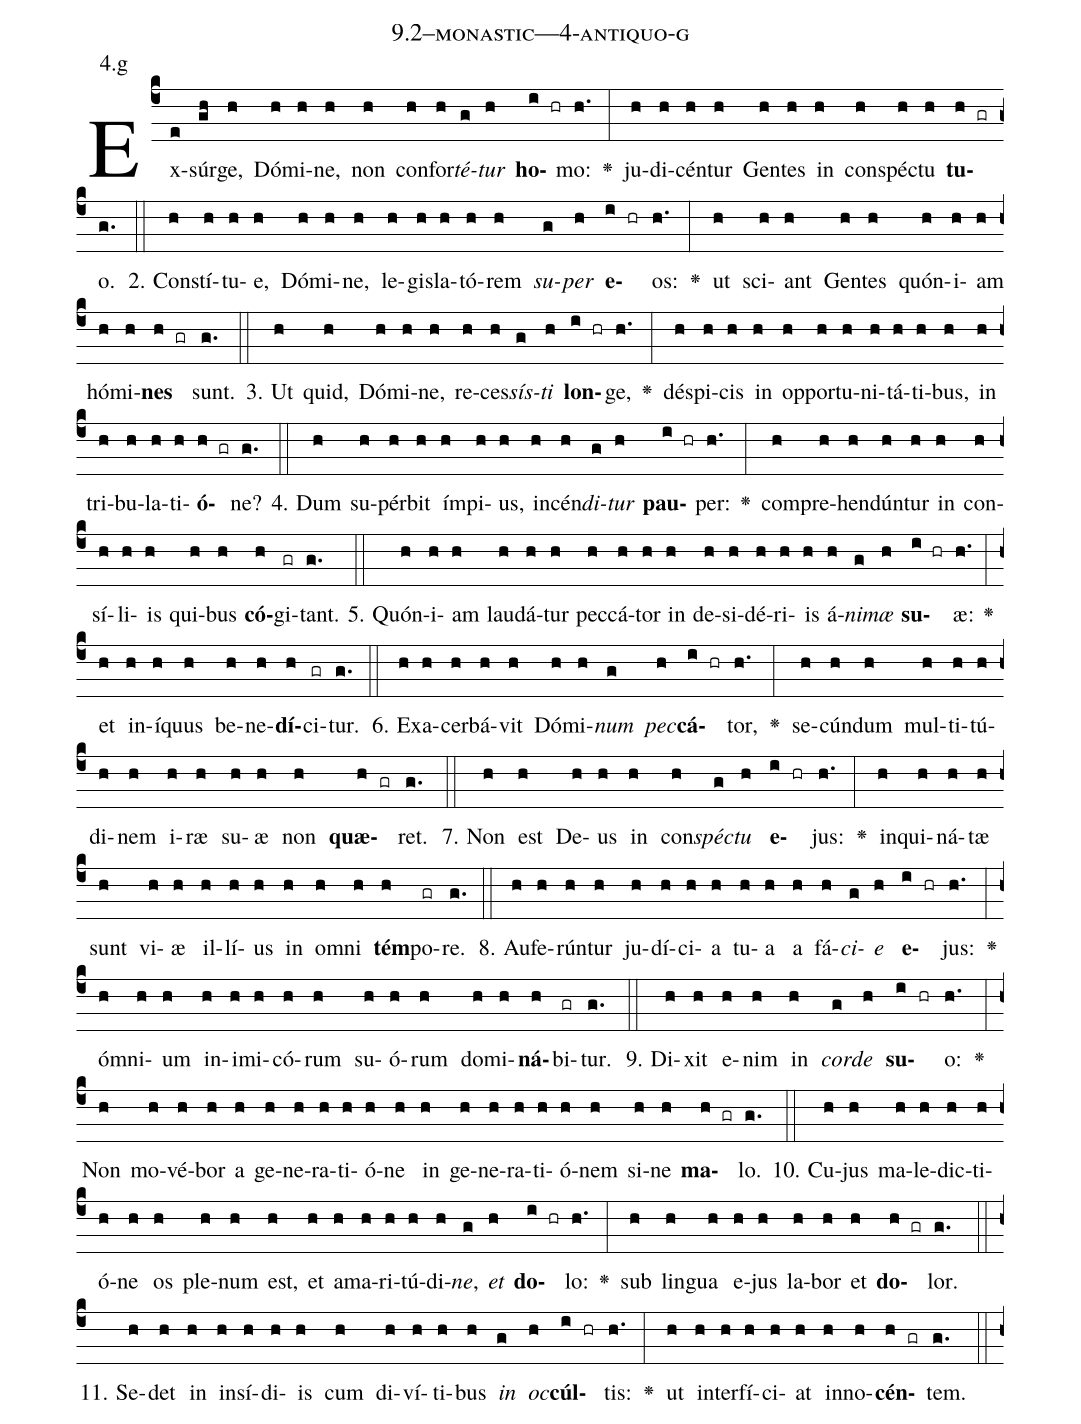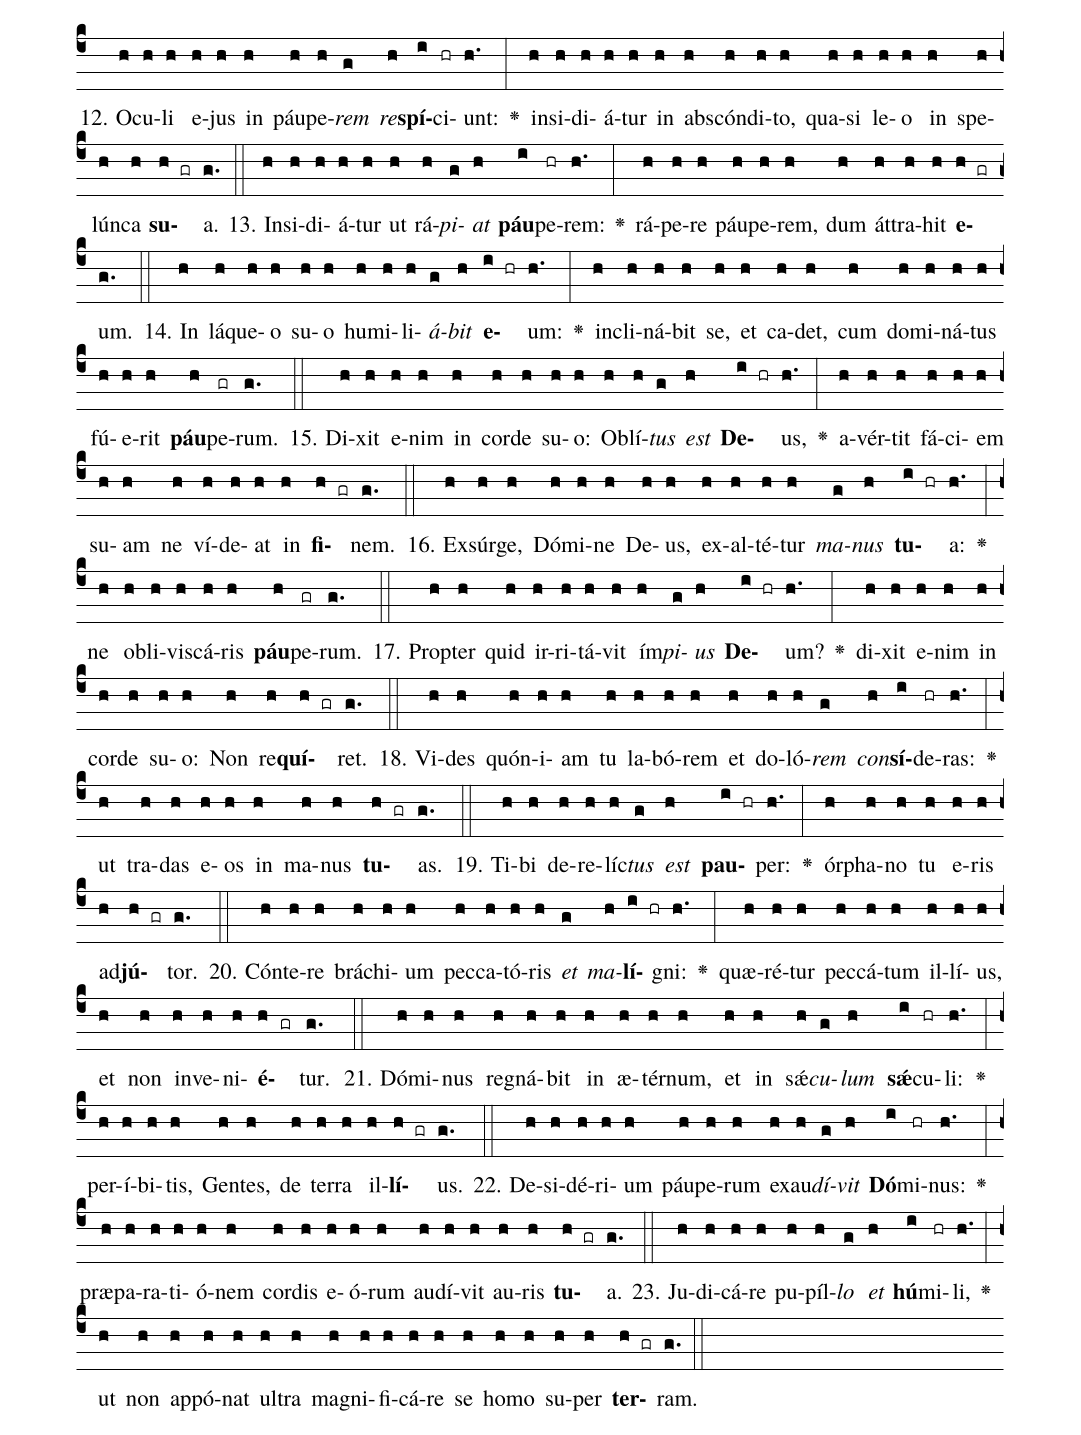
name: 9.2--monastic---4-antiquo-g;
annotation: 4.g;
%%
(c4)Ex(e)súr(gh)ge,(h) Dó(h)mi(h)ne,(h) non(h) con(h)for(h)<i>té</i>(g)<i>tur</i>(h) <b>ho</b>(i hr)mo:(h.) <v>\greheightstar</v>(:) ju(h)di(h)cén(h)tur(h) Gen(h)tes(h) in(h) con(h)spéc(h)tu(h) <b>tu</b>(h gr)o.(g.) (::)
2. Con(h)stí(h)tu(h)e,(h) Dó(h)mi(h)ne,(h) le(h)gis(h)la(h)tó(h)rem(h) <i>su</i>(g)<i>per</i>(h) <b>e</b>(i hr)os:(h.) <v>\greheightstar</v>(:) ut(h) sci(h)ant(h) Gen(h)tes(h) quón(h)i(h)am(h) hó(h)mi(h)<b>nes</b>(h gr) sunt.(g.) (::)
3. Ut(h) quid,(h) Dó(h)mi(h)ne,(h) re(h)ces(h)<i>sís</i>(g)<i>ti</i>(h) <b>lon</b>(i hr)ge,(h.) <v>\greheightstar</v>(:) dé(h)spi(h)cis(h) in(h) op(h)por(h)tu(h)ni(h)tá(h)ti(h)bus,(h) in(h) tri(h)bu(h)la(h)ti(h)<b>ó</b>(h gr)ne?(g.) (::)
4. Dum(h) su(h)pér(h)bit(h) ím(h)pi(h)us,(h) in(h)cén(h)<i>di</i>(g)<i>tur</i>(h) <b>pau</b>(i hr)per:(h.) <v>\greheightstar</v>(:) com(h)pre(h)hen(h)dún(h)tur(h) in(h) con(h)sí(h)li(h)is(h) qui(h)bus(h) <b>có</b>(h)gi(gr)tant.(g.) (::)
5. Quón(h)i(h)am(h) lau(h)dá(h)tur(h) pec(h)cá(h)tor(h) in(h) de(h)si(h)dé(h)ri(h)is(h) á(h)<i>ni</i>(g)<i>mæ</i>(h) <b>su</b>(i hr)æ:(h.) <v>\greheightstar</v>(:) et(h) in(h)í(h)quus(h) be(h)ne(h)<b>dí</b>(h)ci(gr)tur.(g.) (::)
6. Ex(h)a(h)cer(h)bá(h)vit(h) Dó(h)mi(h)<i>num</i>(g) <i>pec</i>(h)<b>cá</b>(i hr)tor,(h.) <v>\greheightstar</v>(:) se(h)cún(h)dum(h) mul(h)ti(h)tú(h)di(h)nem(h) i(h)ræ(h) su(h)æ(h) non(h) <b>quæ</b>(h gr)ret.(g.) (::)
7. Non(h) est(h) De(h)us(h) in(h) con(h)<i>spéc</i>(g)<i>tu</i>(h) <b>e</b>(i hr)jus:(h.) <v>\greheightstar</v>(:) in(h)qui(h)ná(h)tæ(h) sunt(h) vi(h)æ(h) il(h)lí(h)us(h) in(h) om(h)ni(h) <b>tém</b>(h)po(gr)re.(g.) (::)
8. Au(h)fe(h)rún(h)tur(h) ju(h)dí(h)ci(h)a(h) tu(h)a(h) a(h) fá(h)<i>ci</i>(g)<i>e</i>(h) <b>e</b>(i hr)jus:(h.) <v>\greheightstar</v>(:) óm(h)ni(h)um(h) in(h)i(h)mi(h)có(h)rum(h) su(h)ó(h)rum(h) do(h)mi(h)<b>ná</b>(h)bi(gr)tur.(g.) (::)
9. Di(h)xit(h) e(h)nim(h) in(h) <i>cor</i>(g)<i>de</i>(h) <b>su</b>(i hr)o:(h.) <v>\greheightstar</v>(:) Non(h) mo(h)vé(h)bor(h) a(h) ge(h)ne(h)ra(h)ti(h)ó(h)ne(h) in(h) ge(h)ne(h)ra(h)ti(h)ó(h)nem(h) si(h)ne(h) <b>ma</b>(h gr)lo.(g.) (::)
10. Cu(h)jus(h) ma(h)le(h)dic(h)ti(h)ó(h)ne(h) os(h) ple(h)num(h) est,(h) et(h) a(h)ma(h)ri(h)tú(h)di(h)<i>ne</i>,(g) <i>et</i>(h) <b>do</b>(i hr)lo:(h.) <v>\greheightstar</v>(:) sub(h) lin(h)gua(h) e(h)jus(h) la(h)bor(h) et(h) <b>do</b>(h gr)lor.(g.) (::)
11. Se(h)det(h) in(h) in(h)sí(h)di(h)is(h) cum(h) di(h)ví(h)ti(h)bus(h) <i>in</i>(g) <i>oc</i>(h)<b>cúl</b>(i hr)tis:(h.) <v>\greheightstar</v>(:) ut(h) in(h)ter(h)fí(h)ci(h)at(h) in(h)no(h)<b>cén</b>(h gr)tem.(g.) (::)
12. O(h)cu(h)li(h) e(h)jus(h) in(h) páu(h)pe(h)<i>rem</i>(g) <i>re</i>(h)<b>spí</b>(i)ci(hr)unt:(h.) <v>\greheightstar</v>(:) in(h)si(h)di(h)á(h)tur(h) in(h) abs(h)cón(h)di(h)to,(h) qua(h)si(h) le(h)o(h) in(h) spe(h)lún(h)ca(h) <b>su</b>(h gr)a.(g.) (::)
13. In(h)si(h)di(h)á(h)tur(h) ut(h) rá(h)<i>pi</i>(g)<i>at</i>(h) <b>páu</b>(i)pe(hr)rem:(h.) <v>\greheightstar</v>(:) rá(h)pe(h)re(h) páu(h)pe(h)rem,(h) dum(h) át(h)tra(h)hit(h) <b>e</b>(h gr)um.(g.) (::)
14. In(h) lá(h)que(h)o(h) su(h)o(h) hu(h)mi(h)li(h)<i>á</i>(g)<i>bit</i>(h) <b>e</b>(i hr)um:(h.) <v>\greheightstar</v>(:) in(h)cli(h)ná(h)bit(h) se,(h) et(h) ca(h)det,(h) cum(h) do(h)mi(h)ná(h)tus(h) fú(h)e(h)rit(h) <b>páu</b>(h)pe(gr)rum.(g.) (::)
15. Di(h)xit(h) e(h)nim(h) in(h) cor(h)de(h) su(h)o:(h) Ob(h)lí(h)<i>tus</i>(g) <i>est</i>(h) <b>De</b>(i hr)us,(h.) <v>\greheightstar</v>(:) a(h)vér(h)tit(h) fá(h)ci(h)em(h) su(h)am(h) ne(h) ví(h)de(h)at(h) in(h) <b>fi</b>(h gr)nem.(g.) (::)
16. Ex(h)súr(h)ge,(h) Dó(h)mi(h)ne(h) De(h)us,(h) ex(h)al(h)té(h)tur(h) <i>ma</i>(g)<i>nus</i>(h) <b>tu</b>(i hr)a:(h.) <v>\greheightstar</v>(:) ne(h) ob(h)li(h)vis(h)cá(h)ris(h) <b>páu</b>(h)pe(gr)rum.(g.) (::)
17. Prop(h)ter(h) quid(h) ir(h)ri(h)tá(h)vit(h) ím(h)<i>pi</i>(g)<i>us</i>(h) <b>De</b>(i hr)um?(h.) <v>\greheightstar</v>(:) di(h)xit(h) e(h)nim(h) in(h) cor(h)de(h) su(h)o:(h) Non(h) re(h)<b>quí</b>(h gr)ret.(g.) (::)
18. Vi(h)des(h) quón(h)i(h)am(h) tu(h) la(h)bó(h)rem(h) et(h) do(h)ló(h)<i>rem</i>(g) <i>con</i>(h)<b>sí</b>(i)de(hr)ras:(h.) <v>\greheightstar</v>(:) ut(h) tra(h)das(h) e(h)os(h) in(h) ma(h)nus(h) <b>tu</b>(h gr)as.(g.) (::)
19. Ti(h)bi(h) de(h)re(h)líc(h)<i>tus</i>(g) <i>est</i>(h) <b>pau</b>(i hr)per:(h.) <v>\greheightstar</v>(:) ór(h)pha(h)no(h) tu(h) e(h)ris(h) ad(h)<b>jú</b>(h gr)tor.(g.) (::)
20. Cón(h)te(h)re(h) brá(h)chi(h)um(h) pec(h)ca(h)tó(h)ris(h) <i>et</i>(g) <i>ma</i>(h)<b>lí</b>(i hr)gni:(h.) <v>\greheightstar</v>(:) quæ(h)ré(h)tur(h) pec(h)cá(h)tum(h) il(h)lí(h)us,(h) et(h) non(h) in(h)ve(h)ni(h)<b>é</b>(h gr)tur.(g.) (::)
21. Dó(h)mi(h)nus(h) re(h)gná(h)bit(h) in(h) æ(h)tér(h)num,(h) et(h) in(h) sǽ(h)<i>cu</i>(g)<i>lum</i>(h) <b>sǽ</b>(i)cu(hr)li:(h.) <v>\greheightstar</v>(:) per(h)í(h)bi(h)tis,(h) Gen(h)tes,(h) de(h) ter(h)ra(h) il(h)<b>lí</b>(h gr)us.(g.) (::)
22. De(h)si(h)dé(h)ri(h)um(h) páu(h)pe(h)rum(h) ex(h)au(h)<i>dí</i>(g)<i>vit</i>(h) <b>Dó</b>(i)mi(hr)nus:(h.) <v>\greheightstar</v>(:) præ(h)pa(h)ra(h)ti(h)ó(h)nem(h) cor(h)dis(h) e(h)ó(h)rum(h) au(h)dí(h)vit(h) au(h)ris(h) <b>tu</b>(h gr)a.(g.) (::)
23. Ju(h)di(h)cá(h)re(h) pu(h)píl(h)<i>lo</i>(g) <i>et</i>(h) <b>hú</b>(i)mi(hr)li,(h.) <v>\greheightstar</v>(:) ut(h) non(h) ap(h)pó(h)nat(h) ul(h)tra(h) ma(h)gni(h)fi(h)cá(h)re(h) se(h) ho(h)mo(h) su(h)per(h) <b>ter</b>(h gr)ram.(g.) (::)
